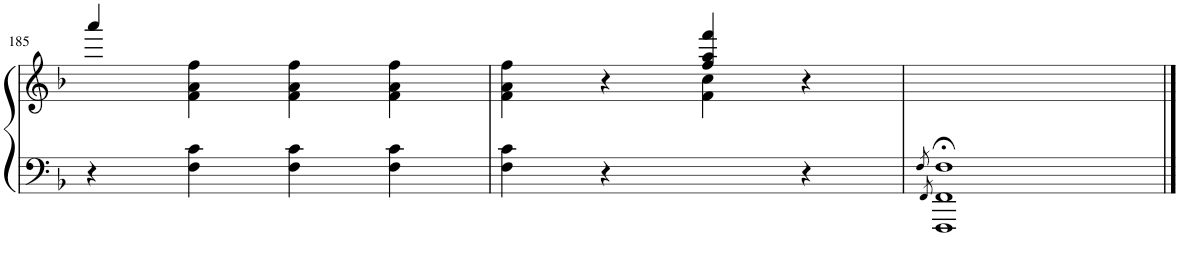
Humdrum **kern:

**kern	**kern
*part1	*part1
*staff2	*staff1
*I"Piano	*
*I'Pno.	*
!!LO:PB:g=z
*clefF4	*clefG2
*k[b-]	*k[b-]
*M4/4	*M4/4
*met(c)	*met(c)
=185	=185
4r	4aaa/
4F\ 4c\	4f\ 4a\ 4ff\
4F\ 4c\	4f\ 4a\ 4ff\
4F\ 4c\	4f\ 4a\ 4ff\
=186	=186
*	*^
4F\ 4c\	4f\ 4a\ 4ff\	2ryy
4r	4r	.
4ryy	4ff/ 4aa/ 4fff/	4f\ 4cc\
4r	4r	4ryy
*	*v	*v
=187	=187
*^	*
8qF/	8qFF/	.
1F;<	1FFF 1FF	1ryy
*v	*v	*
==	==
*-	*-
